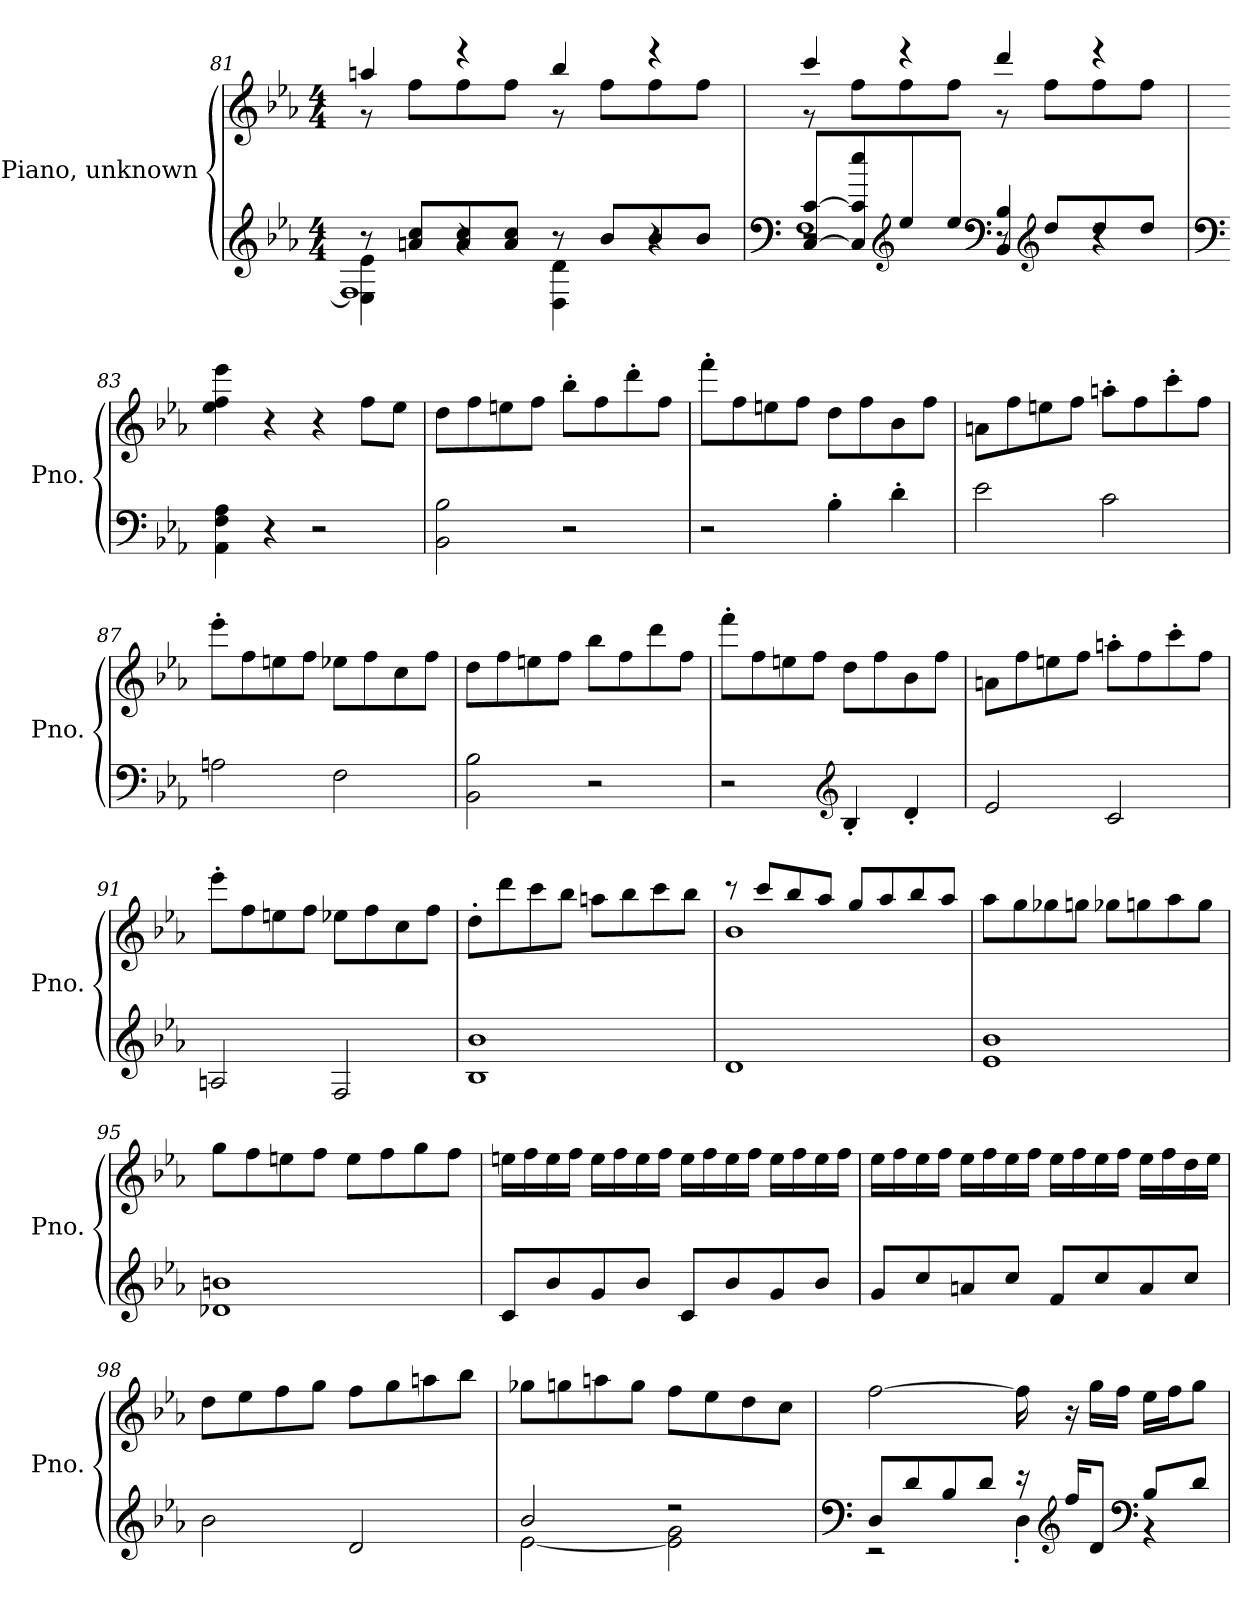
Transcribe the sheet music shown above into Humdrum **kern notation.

**kern	**kern
*part1	*part1
*staff2	*staff1
*I"Piano, unknown	*
*I'Pno.	*
*clefG2	*clefG2
*k[b-e-a-]	*k[b-e-a-]
*M4/4	*M4/4
=81	=81
*^	*^
*	*^	*	*
8r	4E-\ 4e-\	1F]	4aan/	8r
8an/ 8cc/L	.	.	.	8ff\L
8a/ 8cc/	4r	.	4r	8ff\
8a/ 8cc/J	.	.	.	8ff\J
8r	4D\ 4d\	.	4bb-/	8r
8b-/L	.	.	.	8ff\L
8b-/	4r	.	4r	8ff\
8b-/J	.	.	.	8ff\J
=82	=82	=82	=82	=82
*clefF4	*	*	*	*
[8C/ [8c/L	1F	2r	4ccc/	8r
8C/] 8c/] 8ee-/	.	.	.	8ff\L
*clefG2	*	*	*	*
8ee-/	.	.	4r	8ff\
8ee-/J	.	.	.	8ff\J
*clefF4	*	*	*	*
8r	.	4BB-/ 4B-/	4ddd/	8r
*clefG2	*	*	*	*
8dd/L	.	.	.	8ff\L
8dd/	.	4r	4r	8ff\
8dd/J	.	.	.	8ff\J
*v	*v	*v	*	*
*	*v	*v
=83	=83
*clefF4	*
4AA-\ 4F\ 4A-\	4ee-\ 4ff\ 4eee-\
4r	4r
2r	4r
.	8ff\L
.	8ee-\J
!!LO:LB:g=z
=84	=84
2BB-\ 2B-\	8dd\L
.	8ff\
.	8een\
.	8ff\J
2r	8bb-'\L
.	8ff\
.	8ddd'\
.	8ff\J
=85	=85
2r	8fff'\L
.	8ff\
.	8een\
.	8ff\J
4B-'\	8dd\L
.	8ff\
4d'\	8b-\
.	8ff\J
=86	=86
2e-\	8an\L
.	8ff\
.	8een\
.	8ff\J
2c\	8aan'\L
.	8ff\
.	8ccc'\
.	8ff\J
=87	=87
2An\	8eee-'\L
.	8ff\
.	8een\
.	8ff\J
2F\	8ee-X\L
.	8ff\
.	8cc\
.	8ff\J
!!LO:LB:g=z
=88	=88
2BB-\ 2B-\	8dd\L
.	8ff\
.	8een\
.	8ff\J
2r	8bb-\L
.	8ff\
.	8ddd\
.	8ff\J
=89	=89
2r	8fff'\L
.	8ff\
.	8een\
.	8ff\J
*clefG2	*
4B-'/	8dd\L
.	8ff\
4d'/	8b-\
.	8ff\J
=90	=90
2e-/	8an\L
.	8ff\
.	8een\
.	8ff\J
2c/	8aan'\L
.	8ff\
.	8ccc'\
.	8ff\J
=91	=91
2An/	8eee-'\L
.	8ff\
.	8een\
.	8ff\J
2F/	8ee-X\L
.	8ff\
.	8cc\
.	8ff\J
!!LO:LB:g=z
=92	=92
1B- 1b-	8dd'\L
.	8ddd\
.	8ccc\
.	8bb-\J
.	8aan\L
.	8bb-\
.	8ccc\
.	8bb-\J
=93	=93
*	*^
1d	8r	1b-
.	8ccc/L	.
.	8bb-/	.
.	8aa-/J	.
.	8gg/L	.
.	8aa-/	.
.	8bb-/	.
.	8aa-/J	.
*	*v	*v
=94	=94
1e- 1b-	8aa-\L
.	8gg\
.	8gg-X\
.	8ggn\J
.	8gg-X\L
.	8ggn\
.	8aa-\
.	8gg\J
=95	=95
1d-X 1bn	8gg\L
.	8ff\
.	8een\
.	8ff\J
.	8ee\L
.	8ff\
.	8gg\
.	8ff\J
!!LO:LB:g=z
=96	=96
8c/L	16een\LL
.	16ff\
8b-/	16ee\
.	16ff\JJ
8g/	16ee\LL
.	16ff\
8b-/J	16ee\
.	16ff\JJ
8c/L	16ee\LL
.	16ff\
8b-/	16ee\
.	16ff\JJ
8g/	16ee\LL
.	16ff\
8b-/J	16ee\
.	16ff\JJ
=97	=97
8g/L	16ee-\LL
.	16ff\
8cc/	16ee-\
.	16ff\JJ
8an/	16ee-\LL
.	16ff\
8cc/J	16ee-\
.	16ff\JJ
8f/L	16ee-\LL
.	16ff\
8cc/	16ee-\
.	16ff\JJ
8a/	16ee-\LL
.	16ff\
8cc/J	16dd\
.	16ee-\JJ
=98	=98
2b-\	8dd\L
.	8ee-\
.	8ff\
.	8gg\J
2d/	8ff\L
.	8gg\
.	8aan\
.	8bb-\J
!!LO:LB:g=z
=99	=99
*^	*
2b-/	[2e-\	8gg-X\L
.	.	8ggn\
.	.	8aan\
.	.	8gg\J
2r	2e-\] 2g\	8ff\L
.	.	8ee-\
.	.	8dd\
.	.	8cc\J
=100	=100	=100
*clefF4	*	*
8D/L	2r	[2ff\
8d/	.	.
8B-/	.	.
8d/J	.	.
16r	4D'\	16ff\]
*clefG2	*	*
16ff/KL	.	16r
8d/J	.	16gg\LL
.	.	16ff\JJ
*clefF4	*	*
8B-/L	4r	16ee-\LL
.	.	16ff\J
8d/J	.	8gg\J
*v	*v	*
=	=
*-	*-
